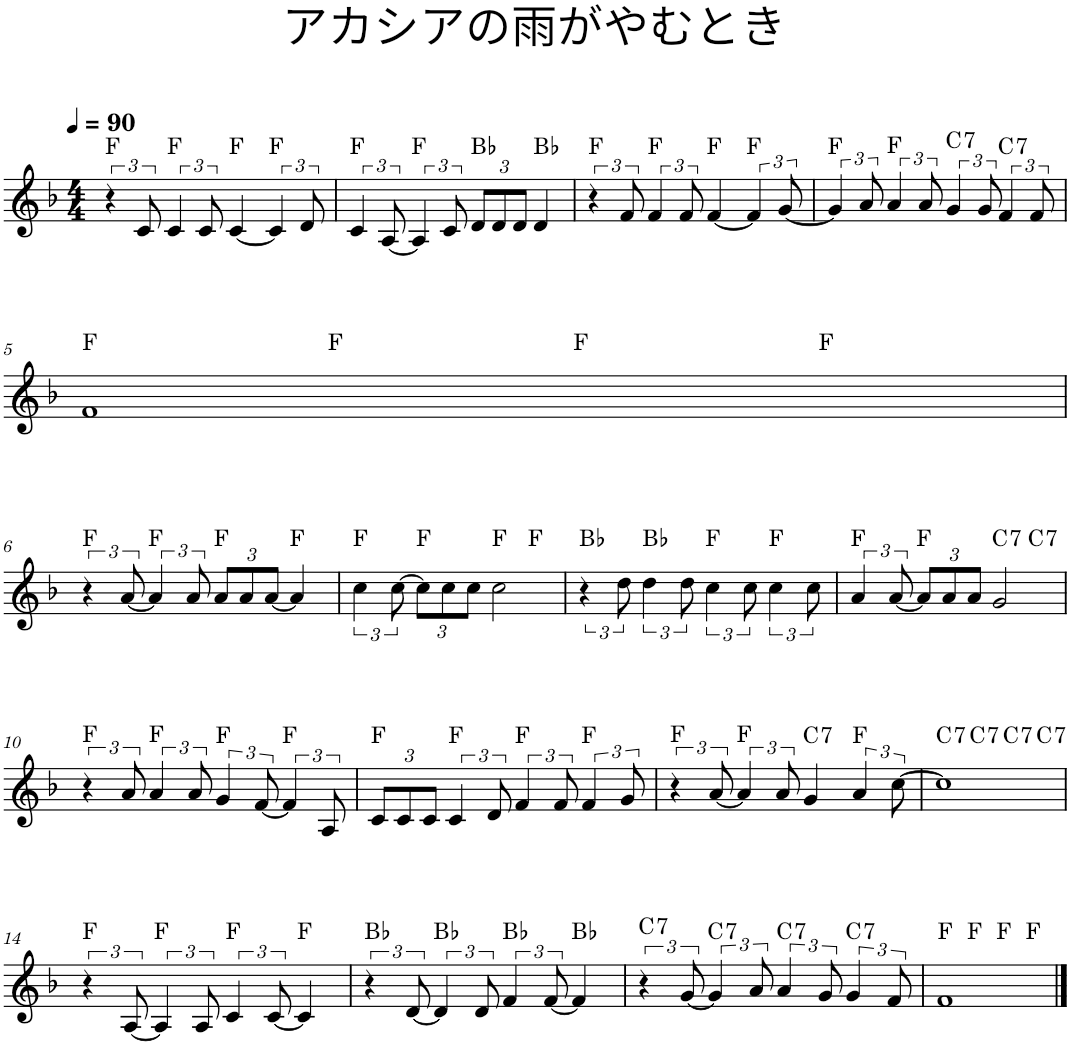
**kern	**harte
*part1	*part1
*staff1	*
*I"Piano	*
*I'Pno.	*
*clefG2	*
*k[b-]	*
*M4/4	*
*MM90	*
=1	=1
6r	F:maj
12c/	.
6c/	F:maj
12c/	.
[4c/	F:maj
6c/]	F:maj
12d/	.
=2	=2
6c/	F:maj
[12A/	.
6A/]	F:maj
12c/	.
*Xbrackettup	*
12d/L	Bb:maj
12d/	.
12d/J	.
4d/	Bb:maj
=3	=3
*brackettup	*
6r	F:maj
12f/	.
6f/	F:maj
12f/	.
[4f/	F:maj
6f/]	F:maj
[12g/	.
=4	=4
6g/]	F:maj
12a/	.
6a/	F:maj
12a/	.
!	!LO:H:kt=7
6g/	C:7
12g/	.
!	!LO:H:kt=7
6f/	C:7
12f/	.
!!LO:LB:g=z
=5	=5
*^	*
*	*^	*
*	*	*^	*
1f	4ryy	2ryy	2.ryy	F:maj
.	2.ryy	.	.	F:maj
.	.	2ryy	.	F:maj
.	.	.	4ryy	F:maj
*v	*v	*v	*v	*
!!LO:LB:g=z
=6	=6
6r	F:maj
[12a/	.
6a/]	F:maj
12a/	.
*Xbrackettup	*
12a/L	F:maj
12a/	.
[12a/J	.
4a/]	F:maj
=7	=7
*brackettup	*
*^	*
6cc\	2.ryy	F:maj
[12cc\	.	.
*Xbrackettup	*	*
12cc\L]	.	F:maj
12cc\	.	.
12cc\J	.	.
2cc\	.	F:maj
.	4ryy	F:maj
*v	*v	*
=8	=8
*brackettup	*
6r	Bb:maj
12dd\	.
6dd\	Bb:maj
12dd\	.
6cc\	F:maj
12cc\	.
6cc\	F:maj
12cc\	.
=9	=9
*^	*
6a/	2.ryy	F:maj
[12a/	.	.
*Xbrackettup	*	*
12a/L]	.	F:maj
12a/	.	.
12a/J	.	.
!	!	!LO:H:kt=7
2g/	.	C:7
!	!	!LO:H:kt=7
.	4ryy	C:7
*v	*v	*
!!LO:LB:g=z
=10	=10
*brackettup	*
6r	F:maj
12a/	.
6a/	F:maj
12a/	.
6g/	F:maj
[12f/	.
6f/]	F:maj
12A/	.
=11	=11
*Xbrackettup	*
12c/L	F:maj
12c/	.
12c/J	.
*brackettup	*
6c/	F:maj
12d/	.
6f/	F:maj
12f/	.
6f/	F:maj
12g/	.
=12	=12
6r	F:maj
[12a/	.
6a/]	F:maj
12a/	.
!	!LO:H:kt=7
4g/	C:7
6a/	F:maj
[12cc\	.
=13	=13
!	!LO:H:kt=7
*^	*
*	*^	*
*	*	*^	*
1cc]	4ryy	2ryy	2.ryy	C:7
!	!	!	!	!LO:H:kt=7
.	2.ryy	.	.	C:7
!	!	!	!	!LO:H:kt=7
.	.	2ryy	.	C:7
!	!	!	!	!LO:H:kt=7
.	.	.	4ryy	C:7
*v	*v	*v	*v	*
!!LO:LB:g=z
=14	=14
6r	F:maj
[12A/	.
6A/]	F:maj
12A/	.
6c/	F:maj
[12c/	.
4c/]	F:maj
=15	=15
6r	Bb:maj
[12d/	.
6d/]	Bb:maj
12d/	.
6f/	Bb:maj
[12f/	.
4f/]	Bb:maj
=16	=16
!	!LO:H:kt=7
6r	C:7
[12g/	.
!	!LO:H:kt=7
6g/]	C:7
12a/	.
!	!LO:H:kt=7
6a/	C:7
12g/	.
!	!LO:H:kt=7
6g/	C:7
12f/	.
=17	=17
*^	*
*	*^	*
*	*	*^	*
1f	4ryy	2ryy	2.ryy	F:maj
.	2.ryy	.	.	F:maj
.	.	2ryy	.	F:maj
.	.	.	4ryy	F:maj
*v	*v	*v	*v	*
==	==
*-	*-
